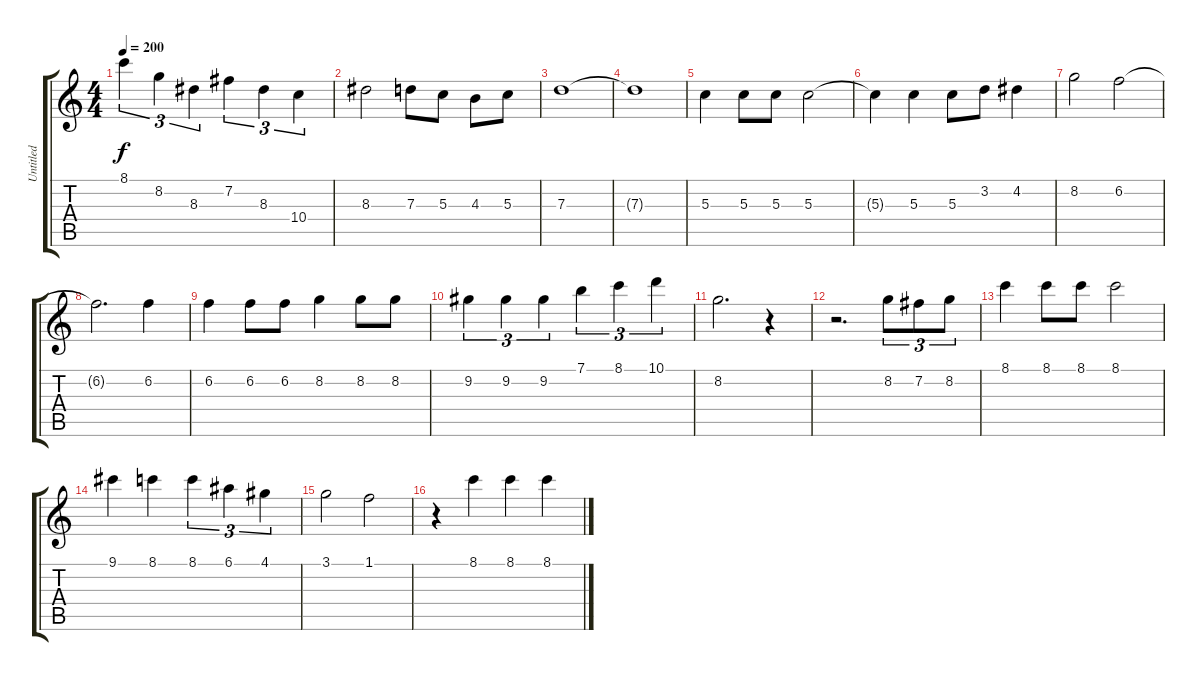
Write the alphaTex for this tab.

\track ("Untitled" "Untitled") {instrument acousticguitarsteel}
\staff {score tabs}
\tuning (E4 B3 G3 D3 A2 E2) {hide}
\ts (4 4)
\tempo 200
\clef g2
\ks c
8.1.4{tu (3 2) dy f} 8.2.4{tu (3 2)} 8.3.4{tu (3 2)} 7.2.4{tu (3 2)} 8.3.4{tu (3 2)} 10.4.4{tu (3 2)} |
8.3.2 7.3.8 5.3.8 4.3.8 5.3.8 |
7.3.1 |
7.3{t}.1 |
5.3.4 5.3.8 5.3.8 5.3.2 |
5.3{t}.4 5.3.4 5.3.8 3.2.8 4.2.4 |
8.2.2 6.2.2 |
6.2{t}.2{d} 6.2.4 |
6.2.4 6.2.8 6.2.8 8.2.4 8.2.8 8.2.8 |
9.2.4{tu (3 2)} 9.2.4{tu (3 2)} 9.2.4{tu (3 2)} 7.1.4{tu (3 2)} 8.1.4{tu (3 2)} 10.1.4{tu (3 2)} |
8.2.2{d} r.4 |
r.2{d} 8.2.8{tu (3 2)} 7.2.8{tu (3 2)} 8.2.8{tu (3 2)} |
8.1.4 8.1.8 8.1.8 8.1.2 |
9.1.4 8.1.4 8.1.4{tu (3 2)} 6.1.4{tu (3 2)} 4.1.4{tu (3 2)} |
3.1.2 1.1.2 |
r.4 8.1.4 8.1.4 8.1.4
